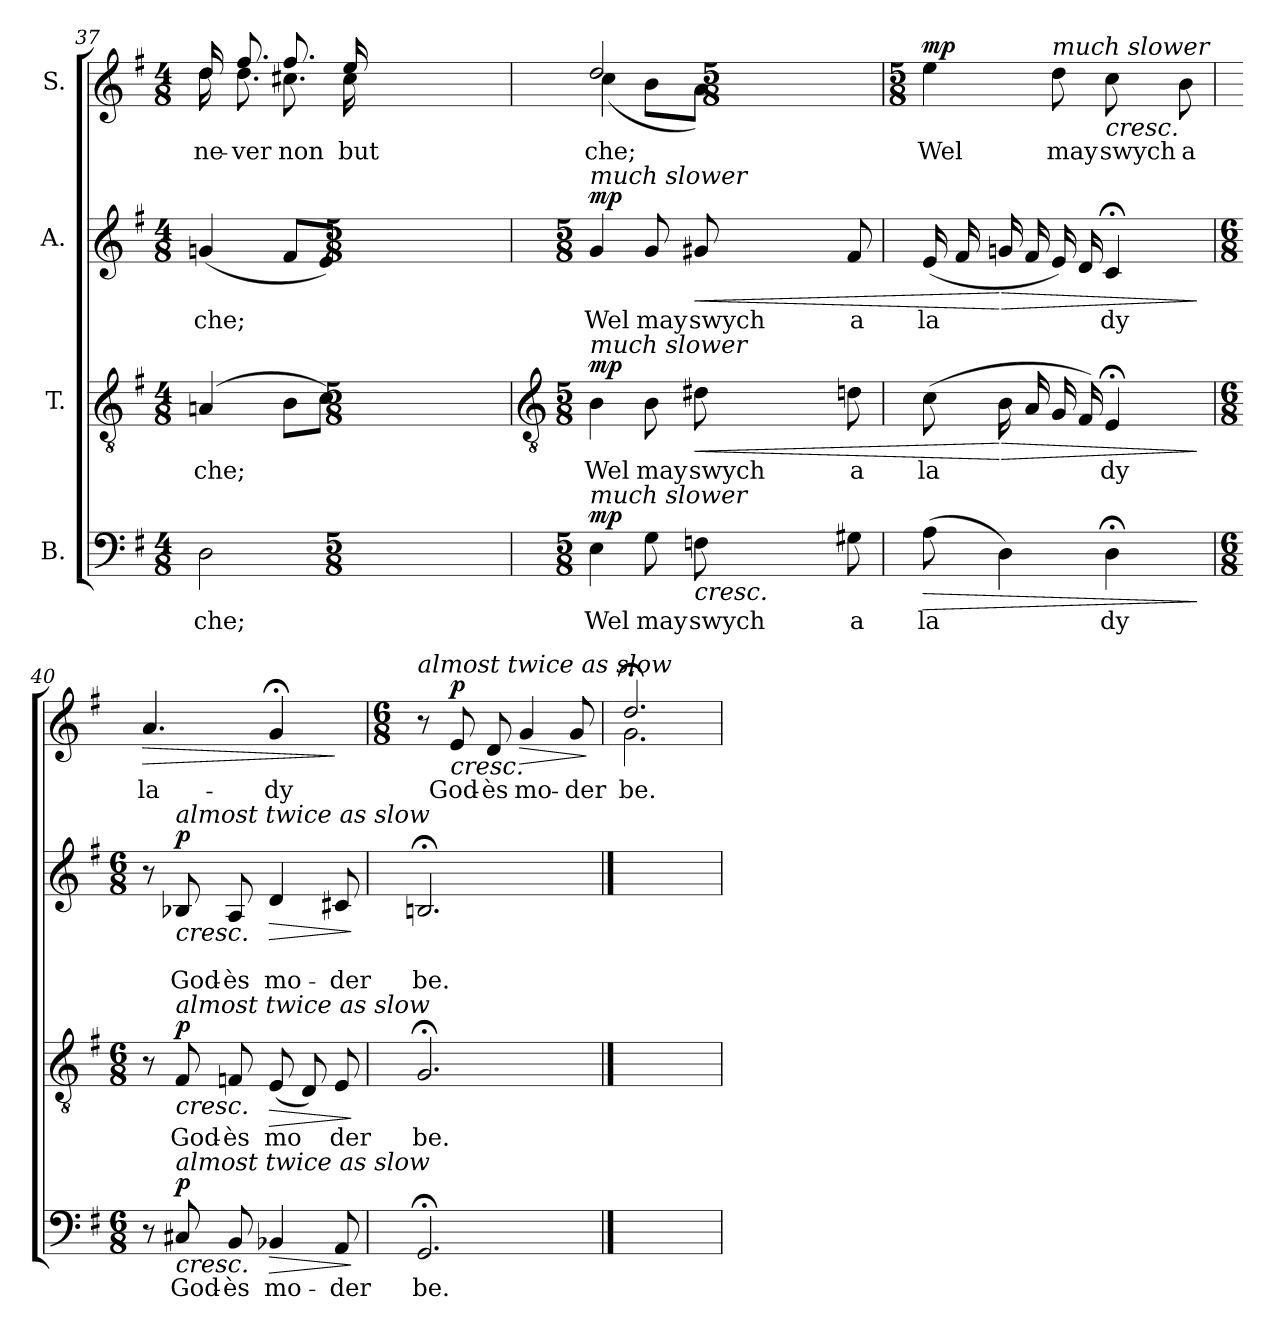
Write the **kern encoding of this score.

**kern	**text	**dynam	**kern	**text	**dynam	**kern	**text	**text	**dynam	**kern	**text	**dynam
*part4	*part4	*part4	*part3	*part3	*part3	*part2	*part2	*part2	*part2	*part1	*part1	*part1
*staff4	*staff4	*staff4	*staff3	*staff3	*staff3	*staff2	*staff2	*staff2	*staff2	*staff1	*staff1	*staff1
*I"B.	*	*	*I"T.	*	*	*I"A.	*	*	*	*I"S.	*	*
*clefF4	*	*	*clefGv2	*	*	*clefG2	*	*	*	*clefG2	*	*
*k[f#]	*	*	*k[f#]	*	*	*k[f#]	*	*	*	*k[f#]	*	*
*G:	*	*	*G:	*	*	*G:	*	*	*	*G:	*	*
*M4/8	*	*	*M4/8	*	*	*M4/8	*	*	*	*M4/8	*	*
=37	=37	=37	=37	=37	=37	=37	=37	=37	=37	=37	=37	=37
!	!LO:LY:b	!	!	!LO:LY:b	!	!	!LO:LY:b	!	!	!	!LO:LY:b	!
*	*	*	*	*	*	*	*	*	*	*^	*	*
2D	che;	.	(>4An	che;	.	(<4gn	che;	.	.	16dd/	16dd\	ne-	.
!	!	!	!	!	!	!	!	!	!	!	!	!LO:LY:b	!
.	.	.	.	.	.	.	.	.	.	8.ff#/	8.dd\	-ver	.
!	!	!	!	!	!	!	!	!	!	!	!	!LO:LY:b	!
.	.	.	8BL	.	.	8f#L	.	.	.	8.ff#/	8.cc#X\	non	.
.	.	.	8cJ)	.	.	8eJ)	.	.	.	.	.	.	.
!	!	!	!	!	!	!	!	!	!	!	!	!LO:LY:b	!
.	.	.	.	.	.	.	.	.	.	16ee/	16cc#\	but	.
*M5/8	*	*	*M5/8	*	*	*M5/8	*	*	*	*	*	*	*
!!LO:LB:g=z	!!
=38	=38	=38	=38	=38	=38	=38	=38	=38	=38	=38	=38	=38	=38
*	*	*	*clefGv2	*	*	*	*	*	*	*	*	*	*
*M5/8	*	*	*M5/8	*	*	*M5/8	*	*	*	*	*	*	*
!	!	!	!	!	!	!LO:TX:a:i:t=much slower	!	!	!	!	!	!	!
!	!	!	!LO:TX:a:i:t=much slower	!	!	!	!	!	!	!	!	!	!
!LO:TX:a:i:t=much slower	!	!	!	!	!	!	!	!	!	!	!	!	!
!	!LO:LY:b	!LO:DY:a	!	!LO:LY:b	!LO:DY:a	!	!LO:LY:b	!	!LO:DY:a	!	!	!LO:LY:b	!
4E	Wel	mp	4B	Wel	mp	4g	Wel	.	mp	2dd/	(<4cc\	che;	.
!	!LO:LY:b	!	!	!LO:LY:b	!	!	!LO:LY:b	!	!	!	!	!	!
8G	may	.	8B	may	.	8g	may	.	.	.	8b\L	.	.
!	!LO:LY:b	!LO:HP:b	!	!LO:LY:b	!LO:HP:b	!	!LO:LY:b	!	!LO:HP:b	!	!	!	!
8Fn	swych	<	8d#X	swych	<	8g#X	swych	.	<	.	8a\J)	.	.
*	*	*	*	*	*	*	*	*	*	*M5/8	*	*	*
!	!LO:LY:b	!	!	!LO:LY:b	!	!	!LO:LY:b	!	!	!	!	!	!
8G#X	a	.	8dn	a	.	8f#	a	.	.	8ryy	8ryy	.	.
!!LO:LB:g=z	!!
=39	=39	=39	=39	=39	=39	=39	=39	=39	=39	=39	=39	=39	=39
*	*	*	*	*	*	*	*	*	*	*M5/8	*	*	*
!	!LO:LY:b	!LO:HP:b	!	!LO:LY:b	!	!	!LO:LY:b	!	!	!	!	!LO:LY:b	!LO:DY:a
(>8A	la	>	(<8c	la	.	(<16e	la	.	.	4ee	2ryy	Wel	mp
.	.	.	.	.	.	16f#	.	.	.	.	.	.	.
!	!	!	!	!	!LO:HP:n=1:b	!	!	!	!LO:HP:n=1:b	!	!	!	!
4D)	.	[	16B	.	[ >	16gn	.	.	[ >	.	.	.	.
.	.	.	16A	.	.	16f#	.	.	.	.	.	.	.
!	!	!	!	!	!	!	!	!	!	!LO:TX:a:i:t=much slower	!	!	!
!	!	!	!	!	!	!	!	!	!	!	!	!LO:LY:b	!
.	.	.	16G	.	.	16e)	.	.	.	8dd	.	may	.
.	.	.	16F#)	.	.	16d	.	.	.	.	.	.	.
!	!LO:LY:b	!	!	!LO:LY:b	!	!	!LO:LY:b	!	!	!	!	!LO:LY:b	!LO:HP:b
4D;<	dy	.	4E;<	dy	.	4c;<	dy	.	.	8cc	.	swych	<
!	!	!	!	!	!	!	!	!	!	!	!	!LO:LY:b	!
.	.	.	.	.	.	.	.	.	.	8b	8ryy	a	.
*	*	*	*	*	*	*	*	*	*	*v	*v	*	*
.	.	]	.	.	]	.	.	.	]	.	.	.
=40	=40	=40	=40	=40	=40	=40	=40	=40	=40	=40	=40	=40
*M6/8	*	*	*M6/8	*	*	*M6/8	*	*	*	*	*	*
!	!	!	!	!	!	!	!	!	!	!	!LO:LY:b	!LO:HP:b
*	*	*	*	*	*	*	*	*	*	*^	*	*
8r	.	.	8r	.	.	8r	.	.	.	4.a	2ryy	la-	>
!	!	!	!	!	!	!LO:TX:a:i:t=almost twice as slow	!	!	!	!	!	!	!
!	!	!	!LO:TX:a:i:t=almost twice as slow	!	!	!	!	!	!	!	!	!	!
!LO:TX:a:i:t=almost twice as slow	!	!	!	!	!	!	!	!	!	!	!	!	!
!	!LO:LY:b	!LO:HP:b	!	!LO:LY:b	!LO:HP:b	!	!	!LO:LY:b	!LO:HP:b	!	!	!	!
!	!	!LO:DY:n=1:b	!	!	!LO:DY:n=1:b	!	!	!	!LO:DY:n=1:b	!	!	!	!
8C#X	God-	< p	8F#	God-	< p	8B-X	.	God-	< p	.	.	.	.
!	!LO:LY:b	!	!	!LO:LY:b	!	!	!	!LO:LY:b	!	!	!	!	!
8BB	-ès	.	8Fn	-ès	.	8A	.	-ès	.	.	.	.	.
!	!LO:LY:b	!LO:HP:b	!	!LO:LY:b	!LO:HP:b	!	!	!LO:LY:b	!LO:HP:b	!	!	!LO:LY:b	!
4BB-X	mo-	>	(<8E	mo	>	4d	.	mo-	>	4g;<	.	-dy	[
.	.	.	8D)	.	[	.	.	.	.	.	8ryy	.	.
!	!LO:LY:b	!	!	!LO:LY:b	!	!	!	!LO:LY:b	!	!	!	!	!
8AA	-der	[	8E	der	.	8c#X	.	-der	[	8ryy	8ryy	.	]
*	*	*	*	*	*	*	*	*	*	*v	*v	*	*
.	.	]	.	.	]	.	.	.	]	.	.	.
=41	=41	=41	=41	=41	=41	=41	=41	=41	=41	=41	=41	=41
*	*	*	*	*	*	*	*	*	*	*M6/8	*	*
*	*	*	*	*	*	*	*	*	*	*^	*	*
!	!	!	!	!	!	!	!	!	!	!LO:TX:a:i:t=almost twice as slow	!	!	!
!	!LO:LY:b	!	!	!LO:LY:b	!	!	!	!LO:LY:b	!	!	!LO:N:vis=1	!	!
2.GG;<	be.	.	2.G;<	be.	.	2.Bn;<	.	be.	.	8r	2.ryy	.	.
!	!	!	!	!	!	!	!	!	!	!	!	!LO:LY:b	!LO:HP:b
!	!	!	!	!	!	!	!	!	!	!	!	!	!LO:DY:n=1:b
.	.	.	.	.	.	.	.	.	.	8e	.	God-	< p
!	!	!	!	!	!	!	!	!	!	!	!	!LO:LY:b	!
.	.	.	.	.	.	.	.	.	.	8d	.	-ès	.
!	!	!	!	!	!	!	!	!	!	!	!	!LO:LY:b	!LO:HP:b
.	.	.	.	.	.	.	.	.	.	4g	.	mo-	>
!	!	!	!	!	!	!	!	!	!	!	!	!LO:LY:b	!
.	.	.	.	.	.	.	.	.	.	8g	.	-der	[
*	*	*	*	*	*	*	*	*	*	*v	*v	*	*
.	.	.	.	.	.	.	.	.	.	.	.	]
==42	=42	=42	==42	=42	=42	==42	=42	=42	=42	=42	=42	=42
!	!	!	!	!	!	!	!	!	!	!	!LO:LY:b	!
*	*	*	*	*	*	*	*	*	*	*^	*	*
2.ryy	.	.	2.ryy	.	.	2.ryy	.	.	.	2.dd;</	2.g\	be.	.
*	*	*	*	*	*	*	*	*	*	*v	*v	*	*
=	=	=	=	=	=	=	=	=	=	=	=	=
*-	*-	*-	*-	*-	*-	*-	*-	*-	*-	*-	*-	*-
